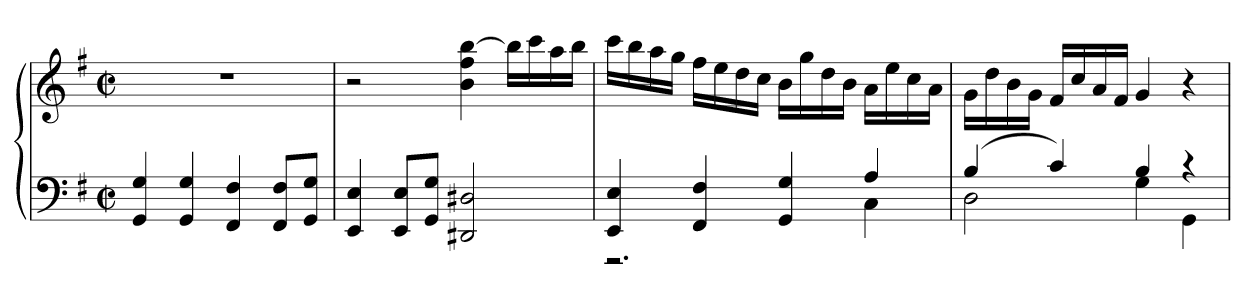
**kern	**kern
*part1	*part1
*staff2	*staff1
*clefF4	*clefG2
*k[f#]	*k[f#]
*G:	*G:
*M2/2	*M2/2
*met(c|)	*met(c|)
=	=
4GG 4G	1r
4GG 4G	.
4FF# 4F#	.
8FF# 8F#L	.
8GG 8GJ	.
=	=
4EE 4E	2r
8EE 8EL	.
8GG 8GJ	.
2DD#X 2D#X	4b 4ff# [4bb
.	16bbLL]
.	16ccc
.	16aa
.	16bbJJ
=	=
*^	*
4EE 4E	2.r	16cccLL
.	.	16bb
.	.	16aa
.	.	16ggJJ
4FF# 4F#	.	16ff#LL
.	.	16ee
.	.	16dd
.	.	16ccJJ
4GG 4G	.	16bLL
.	.	16gg
.	.	16dd
.	.	16bJJ
4A	4C	16aLL
.	.	16ee
.	.	16cc
.	.	16aJJ
=	=	=
(4B	2D	16gLL
.	.	16dd
.	.	16b
.	.	16gJJ
4c)	.	16f#LL
.	.	16cc
.	.	16a
.	.	16f#JJ
4B	4G	4g
4r	4GG	4r
*v	*v	*
=	=
*-	*-
